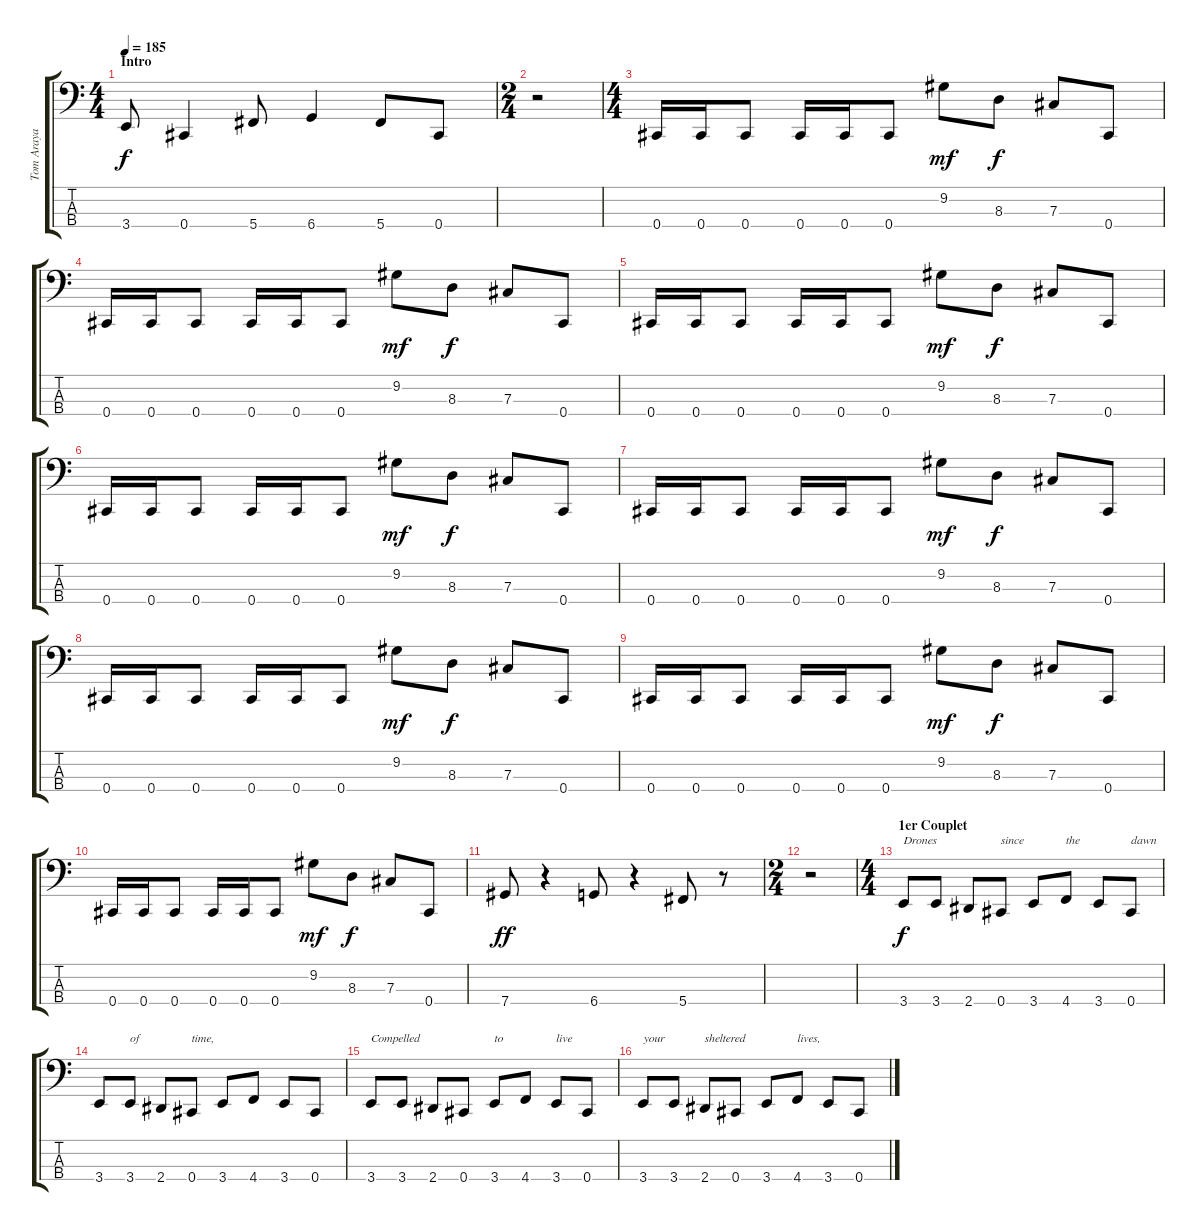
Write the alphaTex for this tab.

\track ("Tom Araya - Vocals/Bass" "Tom Araya ") {instrument electricbasspick}
\staff {score tabs}
\tuning (E2 B1 Gb1 Db1) {hide}
\ts (4 4)
\section ("" "Intro")
\tempo 185
\clef f4
\ks c
3.4.8{dy f instrument electricbasspick} 0.4.4 5.4.8 6.4.4 5.4.8 0.4.8 |
\ts (2 4)
r.2 |
\ts (4 4)
0.4.16 0.4.16 0.4.8 0.4.16 0.4.16 0.4.8 9.2.8{dy mf} 8.3.8{dy f} 7.3.8 0.4.8 |
0.4.16 0.4.16 0.4.8 0.4.16 0.4.16 0.4.8 9.2.8{dy mf} 8.3.8{dy f} 7.3.8 0.4.8 |
0.4.16 0.4.16 0.4.8 0.4.16 0.4.16 0.4.8 9.2.8{dy mf} 8.3.8{dy f} 7.3.8 0.4.8 |
0.4.16 0.4.16 0.4.8 0.4.16 0.4.16 0.4.8 9.2.8{dy mf} 8.3.8{dy f} 7.3.8 0.4.8 |
0.4.16 0.4.16 0.4.8 0.4.16 0.4.16 0.4.8 9.2.8{dy mf} 8.3.8{dy f} 7.3.8 0.4.8 |
0.4.16 0.4.16 0.4.8 0.4.16 0.4.16 0.4.8 9.2.8{dy mf} 8.3.8{dy f} 7.3.8 0.4.8 |
0.4.16 0.4.16 0.4.8 0.4.16 0.4.16 0.4.8 9.2.8{dy mf} 8.3.8{dy f} 7.3.8 0.4.8 |
0.4.16 0.4.16 0.4.8 0.4.16 0.4.16 0.4.8 9.2.8{dy mf} 8.3.8{dy f} 7.3.8 0.4.8 |
7.4.8{dy ff} r.4 6.4.8 r.4 5.4.8 r.8 |
\ts (2 4)
r.2 |
\ts (4 4)
\section ("" "1er Couplet")
3.4.8{txt "Drones" dy f} 3.4.8 2.4.8 0.4.8{txt "since"} 3.4.8 4.4.8{txt "the"} 3.4.8 0.4.8{txt "dawn"} |
3.4.8 3.4.8{txt "of"} 2.4.8 0.4.8{txt "time,"} 3.4.8 4.4.8 3.4.8 0.4.8 |
3.4.8{txt "Compelled"} 3.4.8 2.4.8 0.4.8 3.4.8{txt "to"} 4.4.8 3.4.8{txt "live"} 0.4.8 |
3.4.8{txt "your"} 3.4.8 2.4.8{txt "sheltered"} 0.4.8 3.4.8 4.4.8{txt "lives,"} 3.4.8 0.4.8
